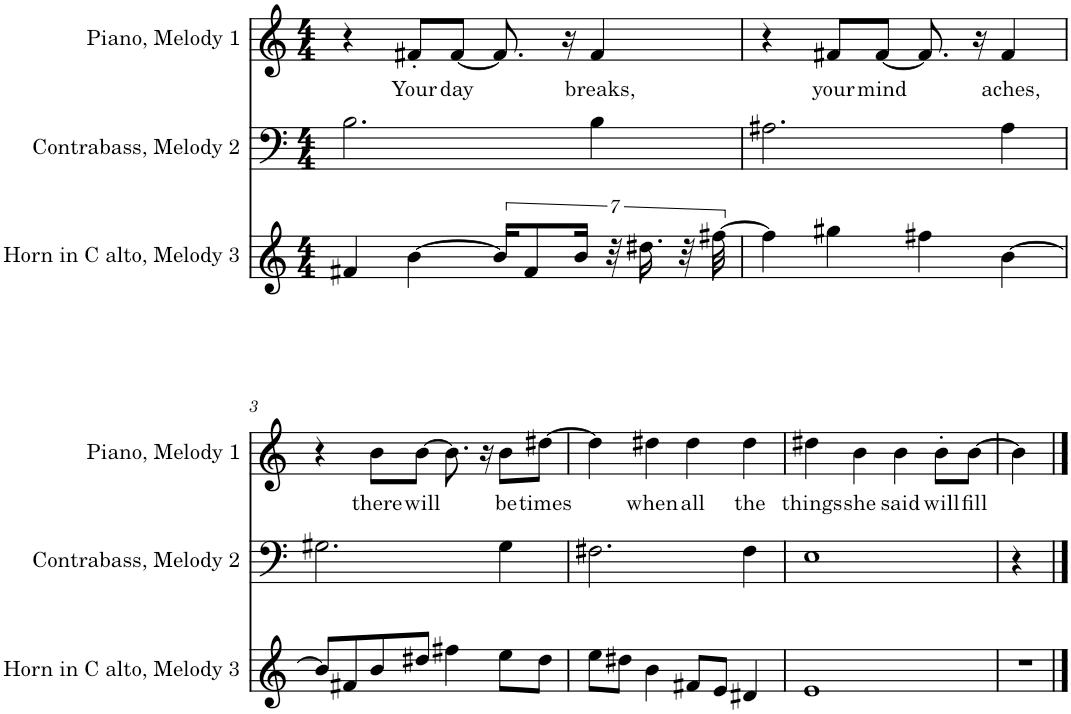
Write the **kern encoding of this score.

**kern	**kern	**kern	**text
*part3	*part2	*part1	*part1
*staff3	*staff2	*staff1	*staff1
*I"Horn in C alto, Melody 3	*I"Contrabass, Melody 2	*I"Piano, Melody 1	*
*I'Horn in C alto, Melody 3	*I'Contrabass, Melody 2	*I'Piano, Melody 1	*
*clefG2	*clefF4	*clefG2	*
*Trd4c7	*Trd7c12	*	*
*k[]	*k[]	*k[]	*
*M4/4	*M4/4	*M4/4	*
=1	=1	=1	=1
4f#X/	2.B\	4r	.
!	!	!	!LO:LY:b
[4b\	.	8f#X'/L	Your
!	!	!	!LO:LY:b
.	.	[8f#/J	day
14b/KL]	.	8.f#/]	.
7f#/	.	.	.
.	.	16r	.
14b/Jk	.	.	.
!	!	!	!LO:LY:b
.	4B\	4f#/	breaks,
28r	.	.	.
14.dd#X\	.	.	.
28r	.	.	.
[28ff#X\	.	.	.
=2	=2	=2	=2
4ff#\]	2.A#X\	4r	.
!	!	!	!LO:LY:b
4gg#X\	.	8f#X/L	your
!	!	!	!LO:LY:b
.	.	[8f#/J	mind
4ff#X\	.	8.f#/]	.
.	.	16r	.
!	!	!	!LO:LY:b
[4b\	4A#\	4f#/	aches,
!!LO:LB:g=z
=3	=3	=3	=3
8b/L]	2.G#X\	4r	.
8f#X/	.	.	.
!	!	!	!LO:LY:b
8b/	.	8b\L	there
!	!	!	!LO:LY:b
8dd#X/J	.	[8b\J	will
4ff#X\	.	8.b\]	.
.	.	16r	.
!	!	!	!LO:LY:b
8ee\L	4G#\	8b\L	be
!	!	!	!LO:LY:b
8dd#\J	.	[8dd#X\J	times
=4	=4	=4	=4
8ee\L	2.F#X\	4dd#\]	.
8dd#X\J	.	.	.
!	!	!	!LO:LY:b
4b\	.	4dd#X\	when
!	!	!	!LO:LY:b
8f#X/L	.	4dd#\	all
8e/J	.	.	.
!	!	!	!LO:LY:b
4d#X/	4F#\	4dd#\	the
=5	=5	=5	=5
!	!	!	!LO:LY:b
1e	1E	4dd#X\	things
!	!	!	!LO:LY:b
.	.	4b\	she
!	!	!	!LO:LY:b
.	.	4b\	said
!	!	!	!LO:LY:b
.	.	8b'\L	will
!	!	!	!LO:LY:b
.	.	[8b\J	fill
=6	=6	=6	=6
1r	4r	4b\]	.
.	2.ryy	2.ryy	.
==	==	==	==
*-	*-	*-	*-
